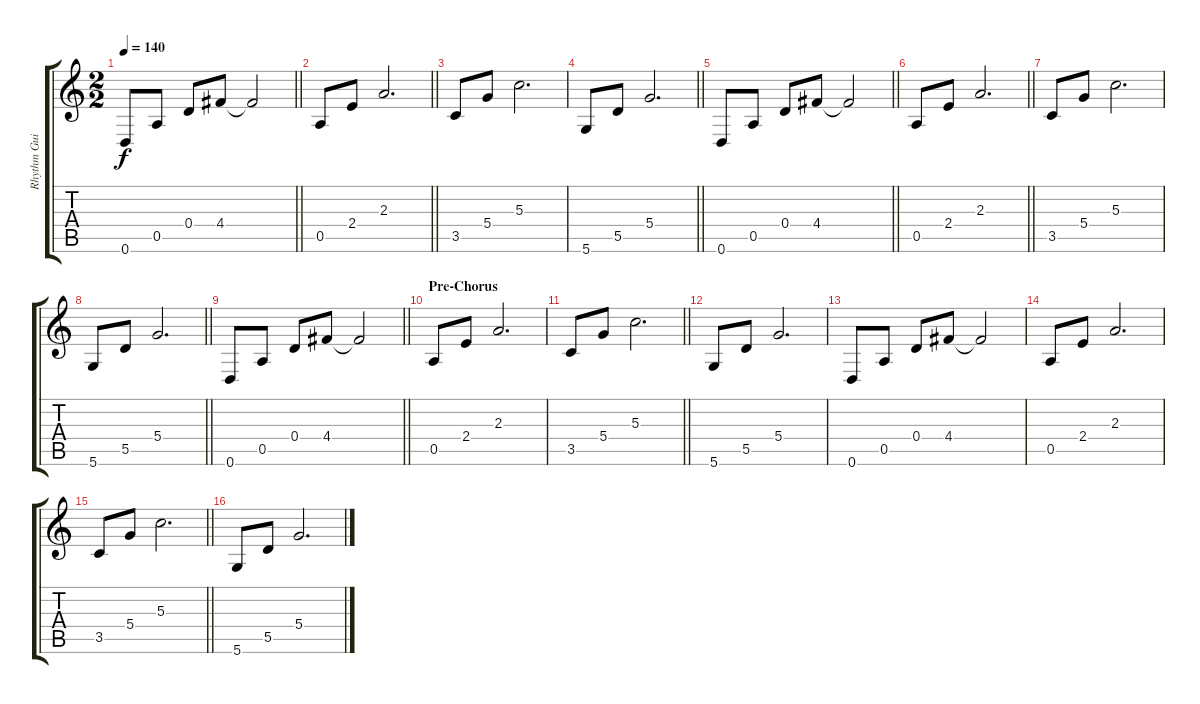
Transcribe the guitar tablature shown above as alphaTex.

\track ("Rhythm Guitar" "Rhythm Gui") {instrument acousticguitarsteel}
\staff {score tabs}
\tuning (E4 B3 G3 D3 A2 D2) {hide}
\ts (2 2)
\tempo 140
\clef g2
\barLineRight lightlight
\ks c
0.6.8{dy f} 0.5.8 0.4.8 4.4.8 4.4{t}.2 |
\barLineRight lightlight
0.5.8 2.4.8 2.3.2{d} |
3.5.8 5.4.8 5.3.2{d} |
\barLineRight lightlight
5.6.8 5.5.8 5.4.2{d} |
\barLineRight lightlight
0.6.8 0.5.8 0.4.8 4.4.8 4.4{t}.2 |
\barLineRight lightlight
0.5.8 2.4.8 2.3.2{d} |
3.5.8 5.4.8 5.3.2{d} |
\barLineRight lightlight
5.6.8 5.5.8 5.4.2{d} |
\barLineRight lightlight
0.6.8 0.5.8 0.4.8 4.4.8 4.4{t}.2 |
\section ("" "Pre-Chorus")
0.5.8 2.4.8 2.3.2{d} |
\barLineRight lightlight
3.5.8 5.4.8 5.3.2{d} |
5.6.8 5.5.8 5.4.2{d} |
0.6.8 0.5.8 0.4.8 4.4.8 4.4{t}.2 |
0.5.8 2.4.8 2.3.2{d} |
\barLineRight lightlight
3.5.8 5.4.8 5.3.2{d} |
5.6.8 5.5.8 5.4.2{d}
